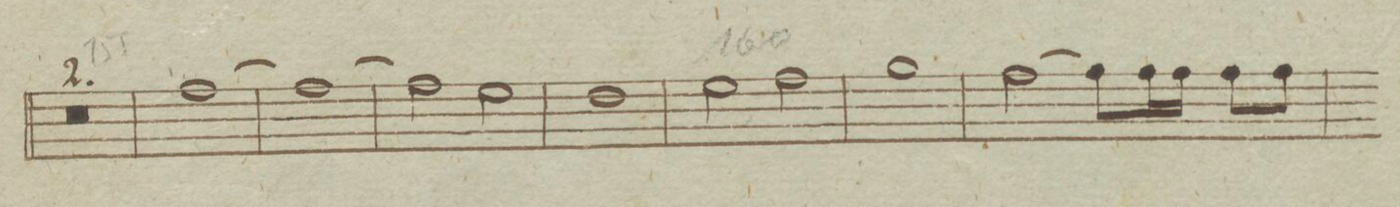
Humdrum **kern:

**kern	**dynam
*I"Clarinetto Secondo in B.	*
*clefG2	*
*k[b-e-a-]	*
*met(c)	*
*M4/4	*
0r	.
=151	=151
=152	=152
[1ee-	.
=153	=153
1ee-_	.
=154	=154
2ee-\]	.
2dd\	.
=155	=155
1cc	.
=156	=156
2dd\	.
2ee-\	.
=157	=157
1ff	.
=158	=158
[2ee-\	.
8ee-\L]	.
16ee-\L	.
16ee-\JJ	.
8ee-\L	.
8ee-\J	.
=159	=159
*-	*-
